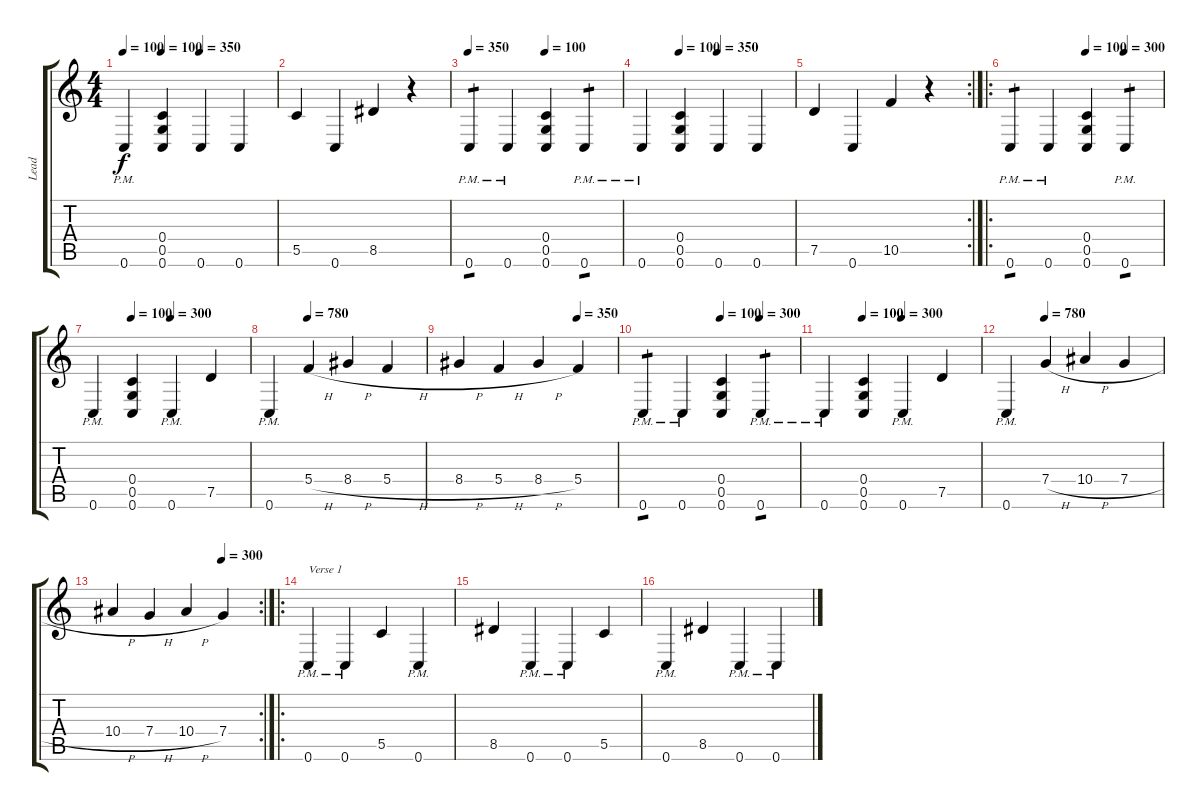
\track ("Lead" "Lead") {instrument distortionguitar}
\staff {score tabs}
\tuning (D4 A3 F3 C3 G2 C2) {hide}
\ts (4 4)
\tempo 100
\tempo (100 0.25)
\tempo (350 0.5)
\clef g2
\ks c
0.6{pm}.4{dy f} (0.4 0.5 0.6).4 0.6.4 0.6.4 |
5.5.4 0.6.4 8.5.4 r.4 |
\tempo 350
\tempo (100 0.5)
0.6{pm}.4{tp 1} 0.6{pm}.4 (0.4 0.5 0.6).4 0.6{pm}.4{tp 1} |
\tempo (100 0.25)
\tempo (350 0.5)
0.6{pm}.4 (0.4 0.5 0.6).4 0.6.4 0.6.4 |
\rc 2
7.5.4 0.6.4 10.5.4 r.4 |
\ro
\tempo (100 0.5)
\tempo (300 0.75)
0.6{pm}.4{tp 1} 0.6{pm}.4 (0.4 0.5 0.6).4 0.6{pm}.4{tp 1} |
\tempo (100 0.25)
\tempo (300 0.5)
0.6{pm}.4 (0.4 0.5 0.6).4 0.6{pm}.4 7.5.4 |
\tempo (780 0.25)
0.6{pm}.4 5.4{h}.4 8.4{h}.4 5.4{h}.4 |
\tempo (350 0.75)
8.4{h}.4 5.4{h}.4 8.4{h}.4 5.4.4 |
\tempo (100 0.5)
\tempo (300 0.75)
0.6{pm}.4{tp 1} 0.6{pm}.4 (0.4 0.5 0.6).4 0.6{pm}.4{tp 1} |
\tempo (100 0.25)
\tempo (300 0.5)
0.6{pm}.4 (0.4 0.5 0.6).4 0.6{pm}.4 7.5.4 |
\tempo (780 0.25)
0.6{pm}.4 7.4{h}.4 10.4{h}.4 7.4{h}.4 |
\rc 2
\tempo (300 0.75)
10.4{h}.4 7.4{h}.4 10.4{h}.4 7.4.4 |
\ro
0.6{pm}.4{txt "Verse 1"} 0.6{pm}.4 5.5.4 0.6{pm}.4 |
8.5.4 0.6{pm}.4 0.6{pm}.4 5.5.4 |
0.6{pm}.4 8.5.4 0.6{pm}.4 0.6{pm}.4
